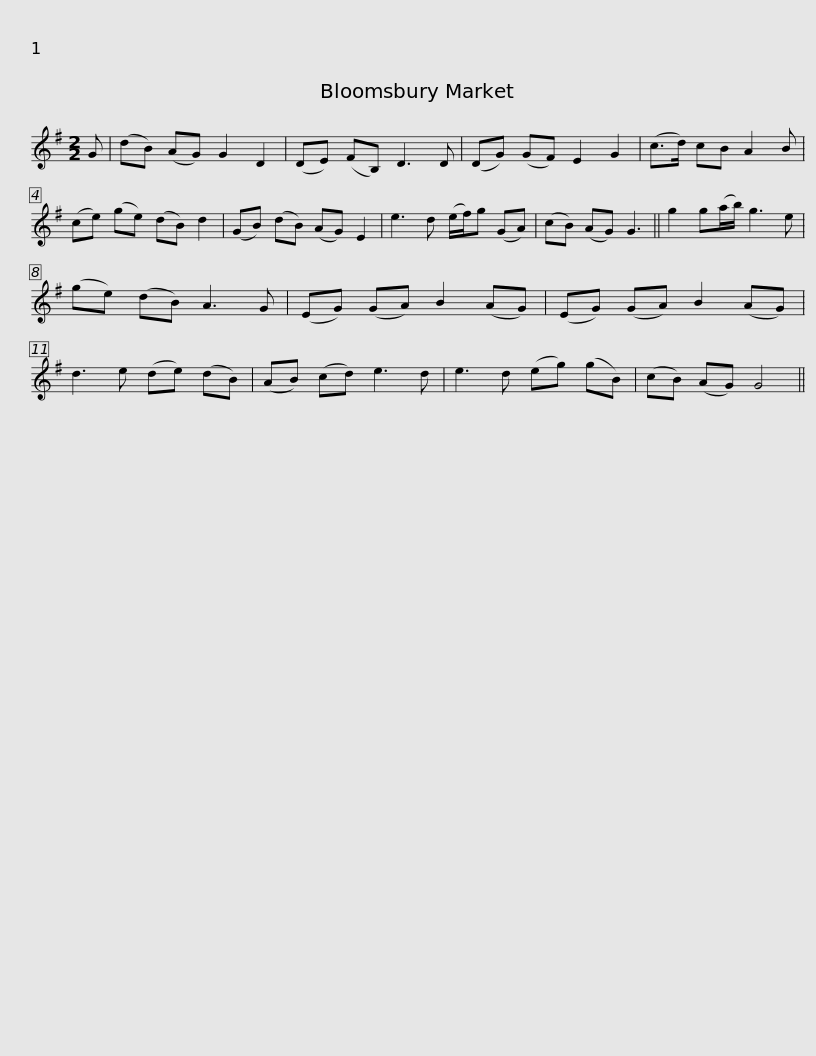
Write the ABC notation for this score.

X:1
L:1/8
M:2/2
I:linebreak $
K:G
V:1 treble
V:1
 G | (dB) (AG) G2 D2 | (DE) (FB,) D3 D | (DG) (GF) E2 G2 | (c>d) cB A2 B | %5
 (ce) (ge) (dB) d2 | (GB) (dB) (AG) E2 |$ e3 d (e/f/)g (GA) | (cB) (AG) G3 || g2 g(a/b/) g3 e | %10
 (ge) (dB) A3 G | (EG) (GA) B2 (AG) | (EG) (GA) B2 (AG) |$ d3 e (de) (dB) | (AB) (cd) e3 d | %15
 e3 d (eg) (gB) | (cB) (AG) G4 || %17
